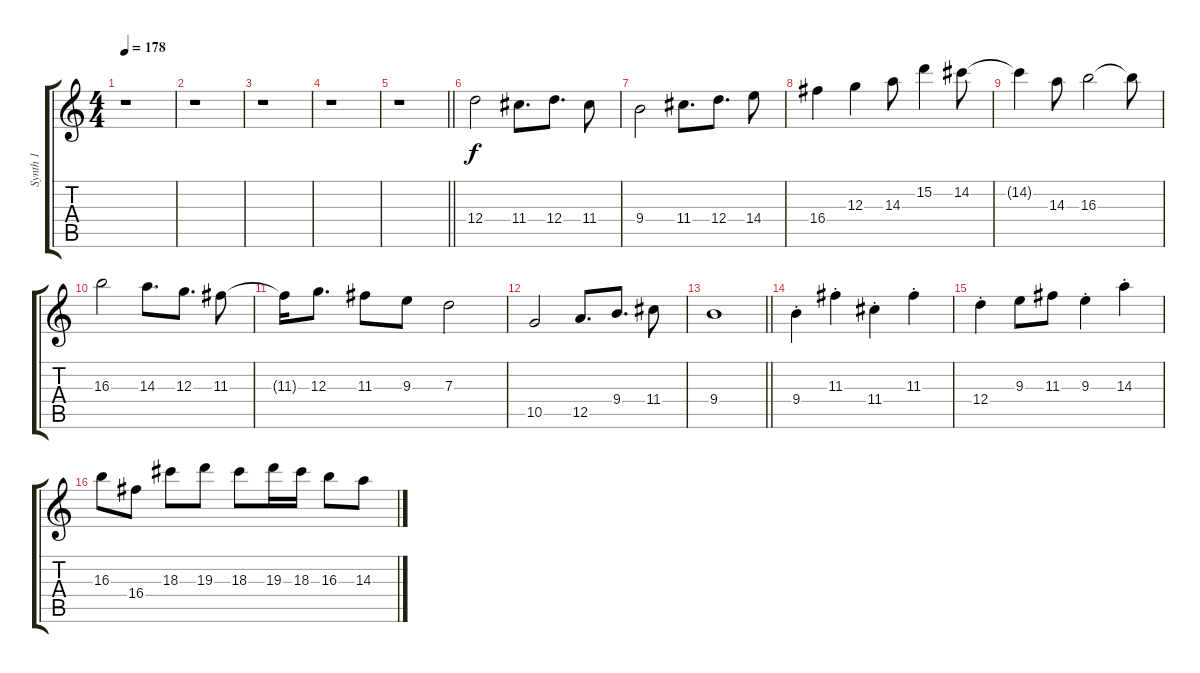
\track ("Synth 1" "Synth 1") {instrument overdrivenguitar}
\staff {score tabs}
\tuning (E4 B3 G3 D3 A2 E2) {hide}
\ts (4 4)
\tempo 178
\clef g2
\ks c
r.1{dy f} |
r.1 |
r.1 |
r.1 |
\barLineRight lightlight
r.1 |
12.4.2 11.4.8{d} 12.4.8{d} 11.4.8 |
9.4.2 11.4.8{d} 12.4.8{d} 14.4.8 |
16.4.4 12.3.4 14.3.8 15.2.4 14.2.8 |
14.2{t}.4 14.3.8 16.3.2 16.3{t}.8 |
16.3.2 14.3.8{d} 12.3.8{d} 11.3.8 |
11.3{t}.16 12.3.8{d} 11.3.8 9.3.8 7.3.2 |
10.5.2 12.5.8{d} 9.4.8{d} 11.4.8 |
\barLineRight lightlight
9.4.1 |
9.4{st}.4 11.3{st}.4 11.4{st}.4 11.3{st}.4 |
12.4{st}.4 9.3.8 11.3.8 9.3{st}.4 14.3{st}.4 |
16.3.8 16.4.8 18.3.8 19.3.8 18.3.8 19.3.16 18.3.16 16.3.8 14.3.8
